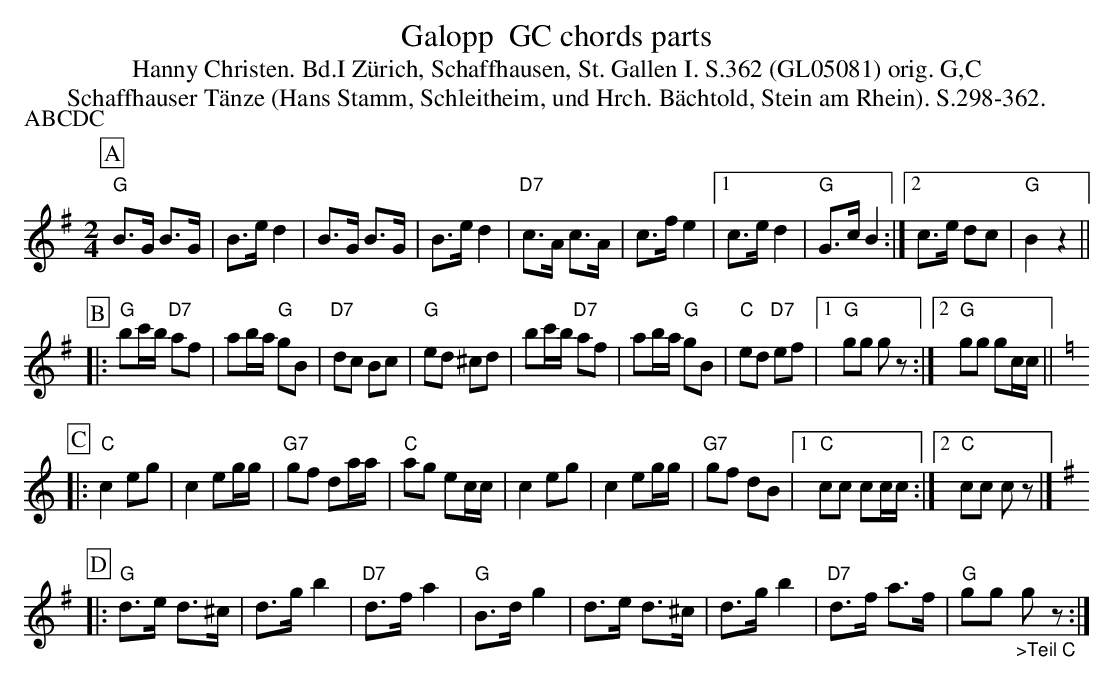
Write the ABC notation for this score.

X:1
T: Galopp  GC chords parts
P: ABCDC
T:Hanny Christen. Bd.I Zürich, Schaffhausen, St. Gallen I. S.362 (GL05081) orig. G,C
T: Schaffhauser T\"anze (Hans Stamm, Schleitheim, und Hrch. B\"achtold, Stein am Rhein). S.298-362.
M:2/4
L:1/8
K:G %%MIDI gchordon
[P:A] "G"B>G B>G | B>ed2 | B>G B>G | B>ed2 | "D7"c>A c>A | c>fe2 |1 c>ed2 | "G"G>cB2 :|2 c>e dc | "G"B2z2 ||
[P:B] |: "G"bc'/b/ "D7"af | ab/a/ "G"gB | "D7"dc Bc | "G"ed ^cd | bc'/b/ "D7"af | ab/a/ "G"gB | "C"ed "D7"ef |1 "G"gg gz :|2 "G"gg gc/c/ || [K:C]
[P:C] |: "C"c2 eg | c2 eg/g/ | "G7"gf da/a/ | "C"ag ec/c/ | c2 eg | c2 eg/g/ | "G7"gf dB |1 "C"cc cc/c/ :|2 "C"cc cz |] [K:G]
[P:D] |: "G"d>e d>^c | d>gb2 | "D7"d>fa2 | "G"B>dg2 | d>e d>^c | d>gb2 | "D7"d>f a>f | "G"gg "_>Teil C"gz :|
